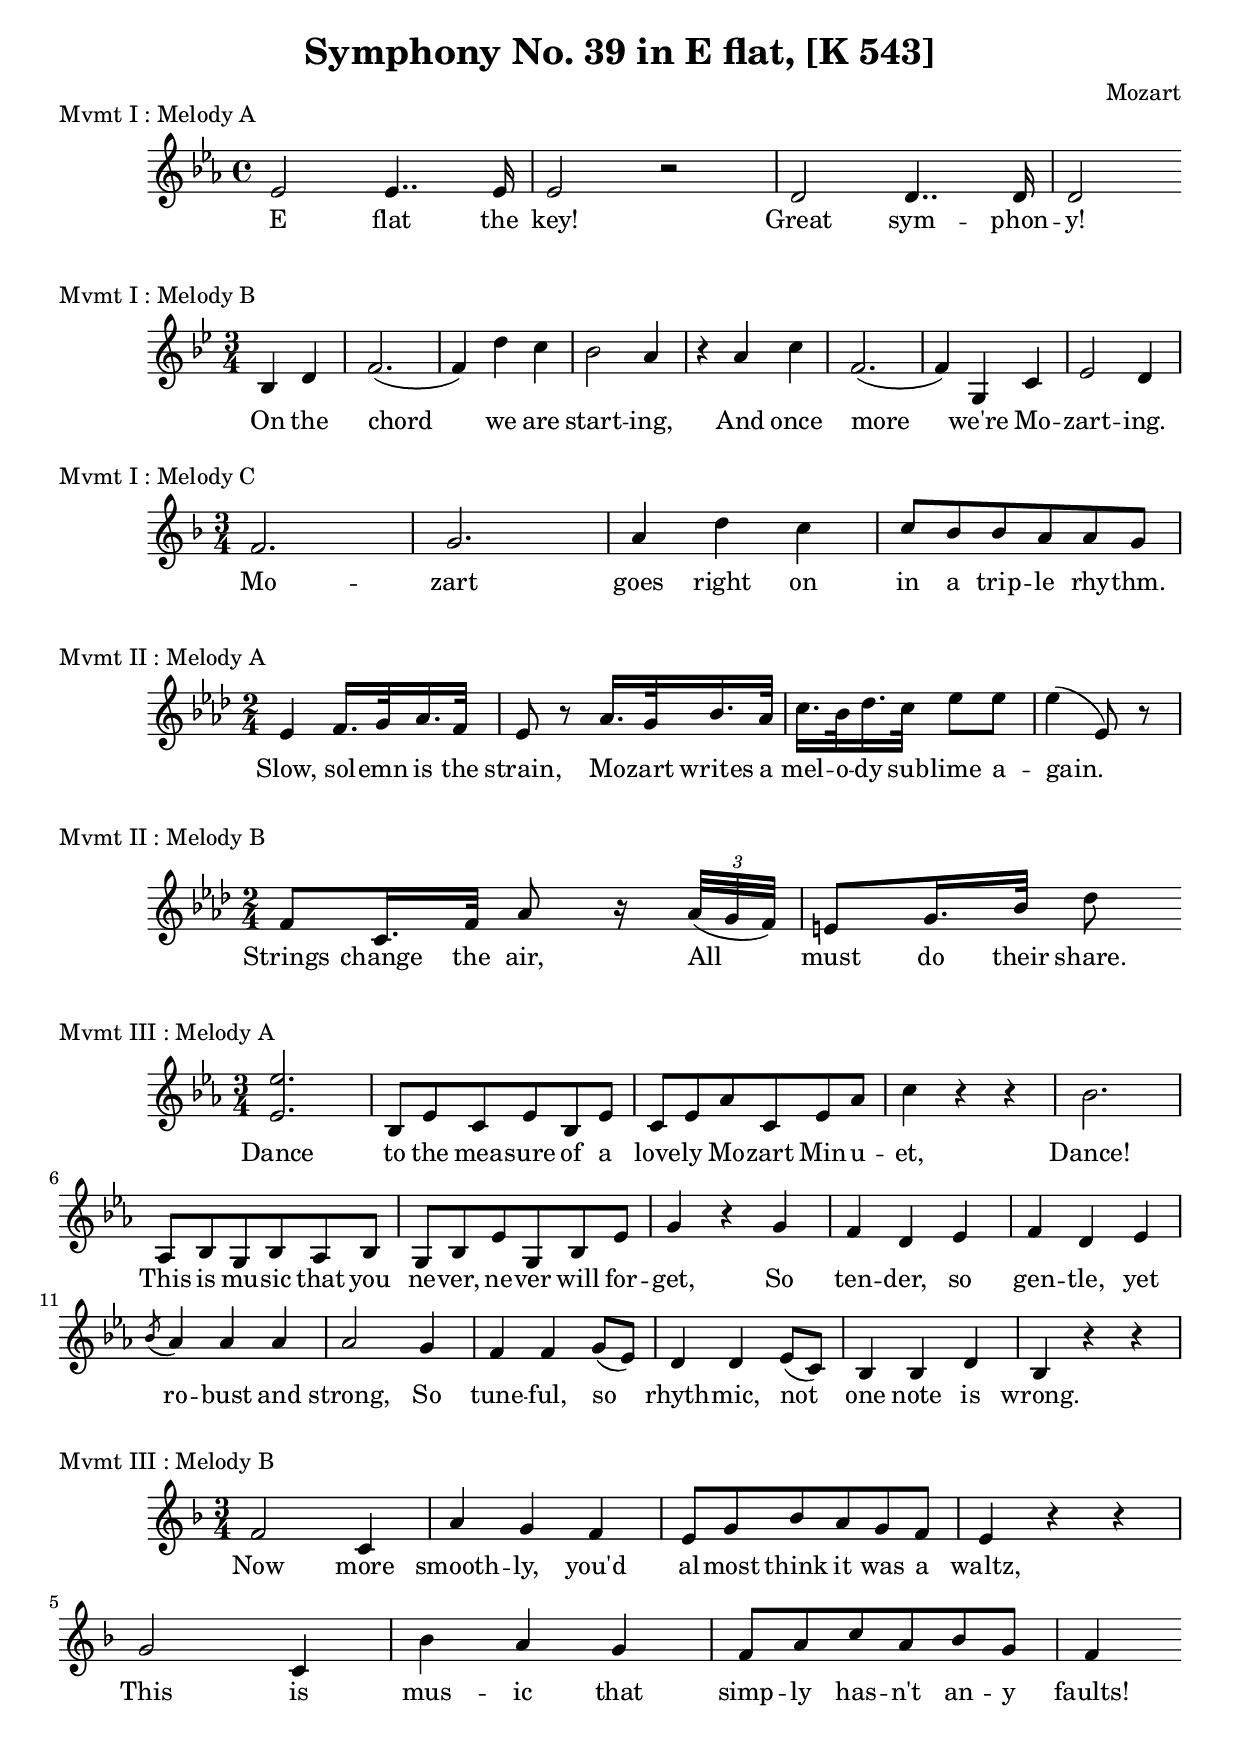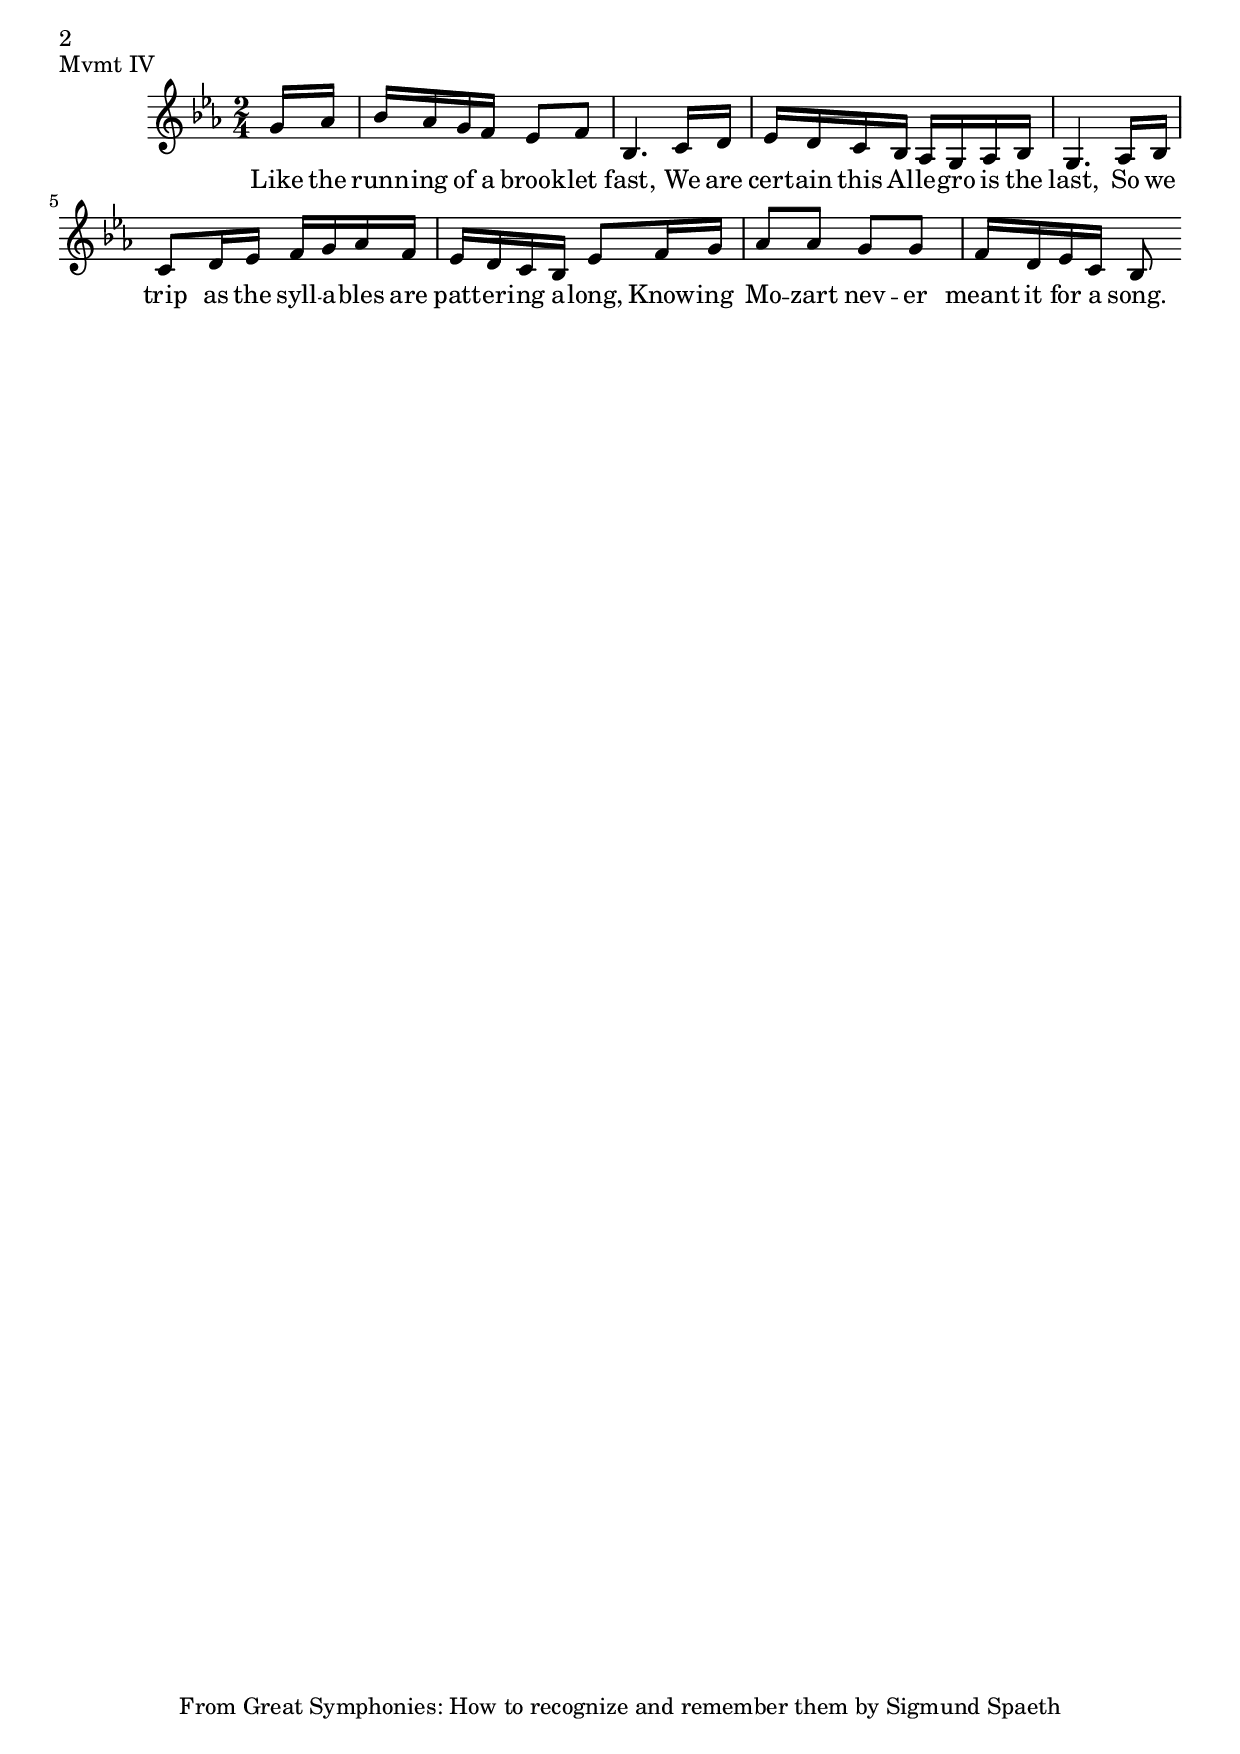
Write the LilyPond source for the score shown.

% Mozart Symphony No. 39
\version "2.18.2"
% Melody definitions for movements of
% Mozart's 39th Symphony (mozart-039)

% Movement I Melody A {{{
melody_ia = <<
    \relative c' {
        \clef "treble"
        \key ees \major
        \time 4/4
        ees2 ees4.. ees16 | ees2 r2 |
        d2 d4.. d16 | d2
    }
    \addlyrics {
      E flat the key!
      Great sym -- phon -- y!
    }
>> % }}}

% Movement I Melody B {{{
melody_ib = <<
    \relative c' {
        \clef "treble"
        \key bes \major
        \time 3/4
        \partial 2 bes4 d |
        f2.( | f4) d'4 c | bes2 a4 | r4 a c |
        f,2.( | f4) g, c | ees2 d4 |
    }
    \addlyrics {
      On the chord we are start -- ing, And once
      more we're Mo -- zart -- ing.
    }
>> % }}}

% Movement I Melody C {{{
melody_ic = <<
    \relative c' {
        \clef "treble"
        \key f \major
        \time 3/4
        f2. | g2. | a4 d c | c8 bes bes a a g |
    }
    \addlyrics {
      Mo -- zart goes right on in a trip -- le rhy -- thm.
    }
>> % }}}

% Movement II Melody A {{{
melody_iia = <<
    \relative c' {
        \clef "treble"
        \key aes \major
        \time 2/4
        ees4 f16. g32 aes16. f32 | ees8 r8 aes16. g32 bes16. aes32 |
        c16. bes32 des16. c32 ees8 ees | ees4( ees,8) r8 |
    }
    \addlyrics {
      Slow, sol -- emn is the strain, Mo -- zart writes a
      mel -- o -- dy sub -- lime a -- gain.
    }
>> % }}}

% Movement II Melody B {{{
melody_iib = <<
    \relative c' {
        \clef "treble"
        \key aes \major
        \time 2/4
        f8 c16. f32 aes8 r16 \tuplet 3/2 { aes32( g f) } |
        e8 g16. bes32 des8
    }
    \addlyrics {
      Strings change the air, All must do their share.
    }
>> % }}}

% Movement III Melody A {{{
melody_iiia = <<
    \relative c' {
        \clef "treble"
        \key ees \major
        \time 3/4
        <ees ees'>2. | bes8 ees c ees bes ees |
        c8 ees aes c, ees aes | c4 r r | bes2. |
        aes,8 bes g bes aes bes |
        g8 bes ees g, bes ees | g4 r g |
        f4 d ees | f4 d ees | \slashedGrace bes'8( aes4) aes aes |
        aes2 g4 | f4 f g8( ees) | d4 d ees8( c) |
        bes4 bes d | bes4 r r |

    }
    \addlyrics {
      Dance to the mea -- sure of a love -- ly Mo -- zart Min -- u -- et,
      Dance! This is mu -- sic that you ne -- ver, ne -- ver will for -- get,
      So ten -- der, so gen -- tle, yet ro -- bust and strong,
      So tune -- ful, so rhyth -- mic, not one note is wrong.
    }
>> % }}}

% Movement III Melody B {{{
melody_iiib = <<
    \relative c' {
        \clef "treble"
        \key f \major
        \time 3/4
        f2 c4 | a'4 g f | e8 g bes a g f |
        e4 r r | g2 c,4 | bes' a g | f8 a c a bes g |
        f4
    }
    \addlyrics {
        Now more smooth -- ly, you'd al -- most think it was a waltz,
        This is mus -- ic that simp -- ly has -- n't an -- y faults!
    }
>> % }}}

% Movement IV {{{
melody_iv = <<
    \relative c' {
        \clef "treble"
        \key ees \major
        \time 2/4
        \partial 8 g'16 aes |
        bes16 aes g f ees8 f |
        bes,4. c16 d | ees16 d c bes aes g aes bes |
        g4. aes16 bes | c8 d16 ees f g aes f |
        ees16 d c bes ees8 f16 g | aes8 aes g g |
        f16 d ees c bes8
    }
    \addlyrics {
        Like the runn -- ing of a brook -- let fast,
        We are cert -- ain this Al -- le -- gro is the last,
        So we trip as the syll -- a -- bles are patt -- er -- ing a -- long,
        Know -- ing Mo -- zart nev -- er meant it for a song.
    }
>> % }}}


\header {
    title = "Symphony No. 39 in E flat, [K 543]"
    composer = "Mozart"
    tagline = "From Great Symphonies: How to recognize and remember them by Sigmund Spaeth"
}
\layout { ragged-right = ##f }

\score {
    \header {piece = "Mvmt I : Melody A"}
    \melody_ia
}

\score {
    \header {piece = "Mvmt I : Melody B"}
    \melody_ib
}

\score {
    \header {piece = "Mvmt I : Melody C"}
    \melody_ic
}

\score {
    \header {piece = "Mvmt II : Melody A"}
    \melody_iia
}

\score {
    \header {piece = "Mvmt II : Melody B"}
    \melody_iib
}

\score {
    \header {piece = "Mvmt III : Melody A"}
    \melody_iiia
}

\score {
    \header {piece = "Mvmt III : Melody B"}
    \melody_iiib
}

\pageBreak
\score {
    \header {piece = "Mvmt IV"}
    \melody_iv
}
